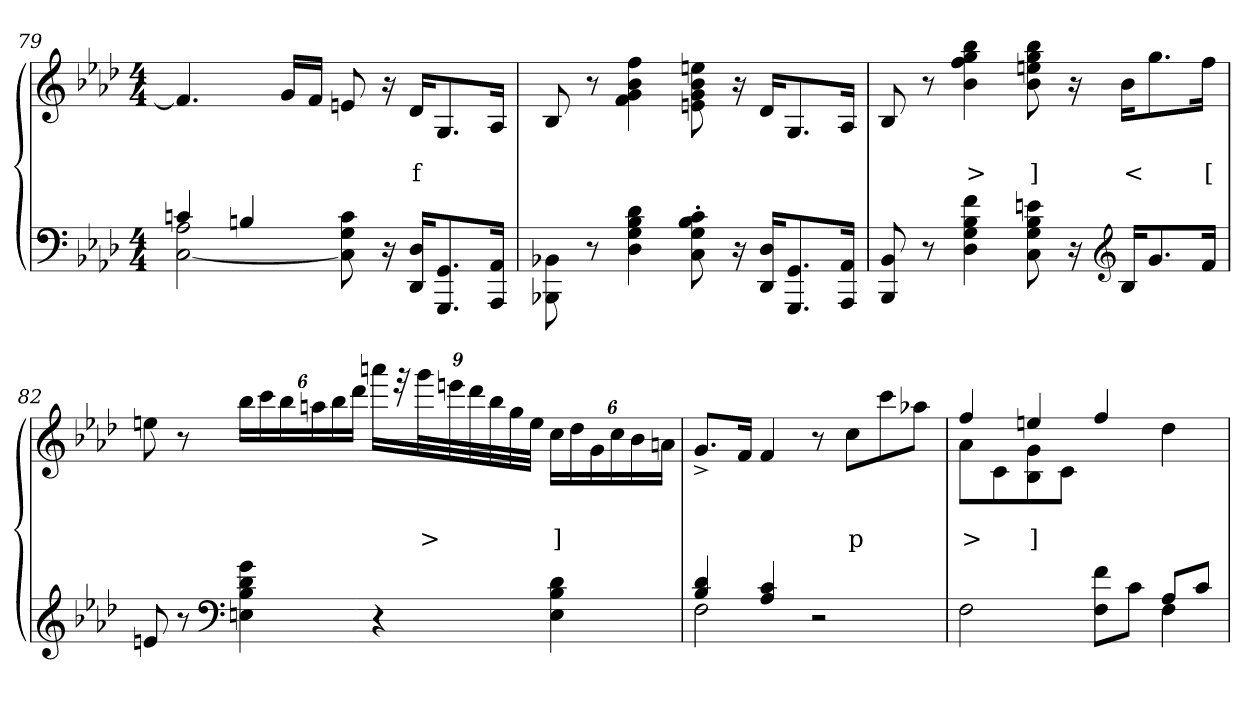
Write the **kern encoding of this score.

**kern	**kern	**text	**text
*part2	*part1	*part1	*part1
*staff2	*staff1	*staff1	*staff1
*clefF4	*clefG2	*	*
*k[b-e-a-d-]	*k[b-e-a-d-]	*	*
*M4/4	*M4/4	*	*
=79	=79	=79	=79
*^	*	*	*
4cn	2A- [2C	4.f]	.	.
4Bn	.	.	.	.
.	.	16gLL	.	.
.	.	16fJJ	.	.
2ryy	8c 8G 8C]	8en	.	.
.	16r	16r	.	.
.	16D- 16DD-KL	16d-\KL	.	f
.	8.GG 8.GGG	8.G/	.	.
.	16AA- 16AAA-Jk	16A-/Jk	.	.
*v	*v	*	*	*
=80	=80	=80	=80
8BB-X\ 8BBB-X\	8B-	.	.
8r	8r	.	.
4d- 4B- 4G 4D-	4ff 4b- 4g 4f	.	.
8c'> 8B-'> 8G'> 8C'>	8een\ 8b-\ 8g\ 8en\	.	.
16r	16r	.	.
16D- 16DD-KL	16d-\KL	.	.
8.GG 8.GGG	8.G/	.	.
16AA- 16AAA-Jk	16A-/Jk	.	.
=81	=81	=81	=81
8BB- 8BBB-	8B-	.	.
8r	8r	.	.
4f 4B- 4G 4D-	4bb- 4gg 4ff 4b-	.	>
8en 8B- 8G 8C	8bb- 8gg 8een 8b-	.	]
16r	16r	.	.
*clefG2	*	*	*
16B-KL	16b-KL	.	<
8.g	8.gg	.	.
16fJk	16ffJk	.	[
=82	=82	=82	=82
8en	8een	.	.
8r	8r	.	.
*clefF4	*	*	*
4g 4d- 4B- 4En	24bb-LL	.	.
.	24ccc	.	.
.	24bb-	.	.
.	24aan	.	.
.	24bb-	.	.
.	24ddd-JJ	.	.
4r	18aaanLL	.	.
.	36r	.	.
.	36ggg	.	>
.	36eeen	.	.
.	36ddd-	.	.
.	36bb-	.	.
.	36gg	.	.
.	36eeJJ	.	.
4d- 4B- 4E	24ccLL	.	]
.	24dd-	.	.
.	24g	.	.
.	24cc	.	.
.	24b-	.	.
.	24anJJ	.	.
=83	=83	=83	=83
*^	*	*	*
4d- 4B-	2F	8.g^>L	.	.
.	.	16fJk	.	.
4c 4A-	.	4f	.	.
2ryy	2r	8r	.	.
.	.	8ccL	.	p
.	.	8ccc	.	.
.	.	8aa-XJ	.	.
=84	=84	=84	=84	=84
*	*	*^	*	*
2.ryy	2F	4ff	8a-L	.	>
.	.	.	8c	.	.
.	.	4een	8g 8B-	.	]
.	.	.	8cJ	.	.
.	8f 8FL	4ff/	4ryy	.	.
.	8cJ	.	.	.	.
8A-L	4F	4ryy	4dd-	.	.
8cJ	.	.	.	.	.
*v	*v	*	*	*	*
*	*v	*v	*	*
=	=	=	=
*-	*-	*-	*-
